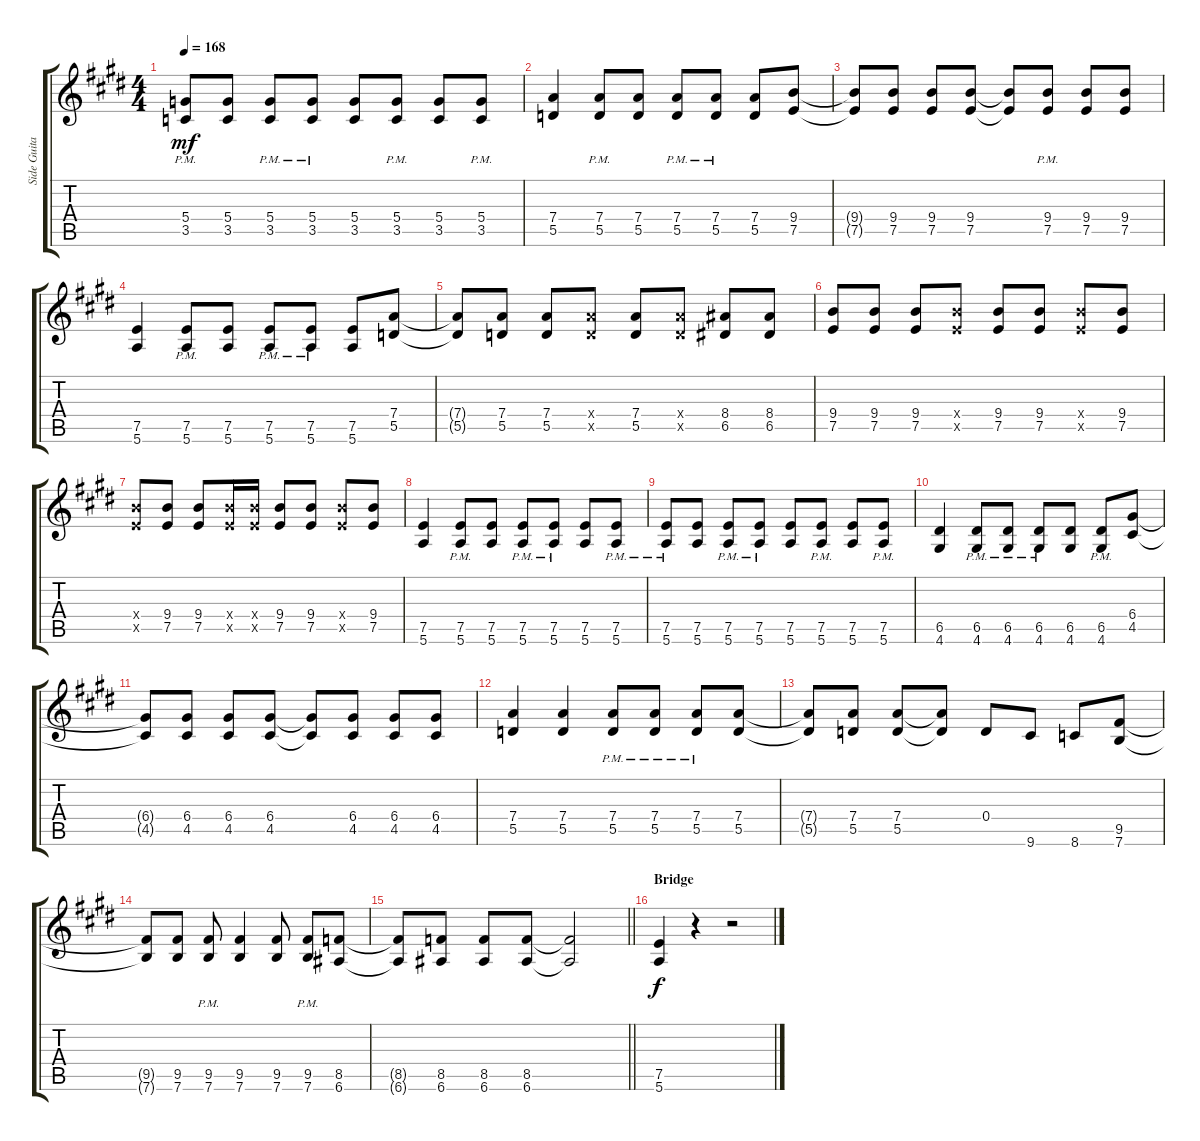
\track ("Side Guitar" "Side Guita") {instrument overdrivenguitar}
\staff {score tabs}
\tuning (E4 B3 G3 D3 A2 E2) {hide}
\ts (4 4)
\tempo 168
\clef g2
\ks e
(5.4{pm} 3.5{pm}).8{dy mf} (5.4 3.5).8 (5.4{pm} 3.5{pm}).8 (5.4{pm} 3.5{pm}).8 (5.4 3.5).8 (5.4{pm} 3.5{pm}).8 (5.4 3.5).8 (5.4{pm} 3.5{pm}).8 |
(7.4 5.5).4 (7.4{pm} 5.5{pm}).8 (7.4 5.5).8 (7.4{pm} 5.5{pm}).8 (7.4{pm} 5.5{pm}).8 (7.4 5.5).8 (9.4 7.5).8 |
(9.4{t} 7.5{t}).8 (9.4 7.5).8 (9.4 7.5).8 (9.4 7.5).8 (9.4{t} 7.5{t}).8 (9.4{pm} 7.5{pm}).8 (9.4 7.5).8 (9.4 7.5).8 |
(7.5 5.6).4 (7.5{pm} 5.6{pm}).8 (7.5 5.6).8 (7.5{pm} 5.6{pm}).8 (7.5{pm} 5.6{pm}).8 (7.5 5.6).8 (7.4 5.5).8 |
(7.4{t} 5.5{t}).8 (7.4 5.5).8 (7.4 5.5).8 (7.4{x} 5.5{x}).8 (7.4 5.5).8 (7.4{x} 5.5{x}).8 (8.4 6.5).8 (8.4 6.5).8 |
(9.4 7.5).8 (9.4 7.5).8 (9.4 7.5).8 (9.4{x} 7.5{x}).8 (9.4 7.5).8 (9.4 7.5).8 (9.4{x} 7.5{x}).8 (9.4 7.5).8 |
(9.4{x} 7.5{x}).8 (9.4 7.5).8 (9.4 7.5).8 (9.4{x} 7.5{x}).16 (9.4{x} 7.5{x}).16 (9.4 7.5).8 (9.4 7.5).8 (9.4{x} 7.5{x}).8 (9.4 7.5).8 |
(7.5 5.6).4 (7.5{pm} 5.6{pm}).8 (7.5 5.6).8 (7.5{pm} 5.6{pm}).8 (7.5{pm} 5.6{pm}).8 (7.5 5.6).8 (7.5{pm} 5.6{pm}).8 |
(7.5{pm} 5.6{pm}).8 (7.5 5.6).8 (7.5{pm} 5.6{pm}).8 (7.5{pm} 5.6{pm}).8 (7.5 5.6).8 (7.5{pm} 5.6{pm}).8 (7.5 5.6).8 (7.5{pm} 5.6{pm}).8 |
(6.5 4.6).4 (6.5{pm} 4.6{pm}).8 (6.5{pm} 4.6{pm}).8 (6.5{pm} 4.6{pm}).8 (6.5 4.6).8 (6.5{pm} 4.6{pm}).8 (6.4 4.5).8 |
(6.4{t} 4.5{t}).8 (6.4 4.5).8 (6.4 4.5).8 (6.4 4.5).8 (6.4{t} 4.5{t}).8 (6.4 4.5).8 (6.4 4.5).8 (6.4 4.5).8 |
(7.4 5.5).4 (7.4 5.5).4 (7.4{pm} 5.5{pm}).8 (7.4{pm} 5.5{pm}).8 (7.4{pm} 5.5{pm}).8 (7.4 5.5).8 |
(7.4{t} 5.5{t}).8 (7.4 5.5).8 (7.4 5.5).8 (7.4{t} 5.5{t}).8 0.4.8 9.6.8 8.6.8 (9.5 7.6).8 |
(9.5{t} 7.6{t}).8 (9.5 7.6).8 (9.5{pm} 7.6{pm}).8 (9.5 7.6).4 (9.5 7.6).8 (9.5{pm} 7.6{pm}).8 (8.5 6.6).8 |
\barLineRight lightlight
(8.5{t} 6.6{t}).8 (8.5 6.6).8 (8.5 6.6).8 (8.5 6.6).8 (8.5{t} 6.6{t}).2 |
\section ("" "Bridge")
(7.5 5.6).4{dy f} r.4 r.2
